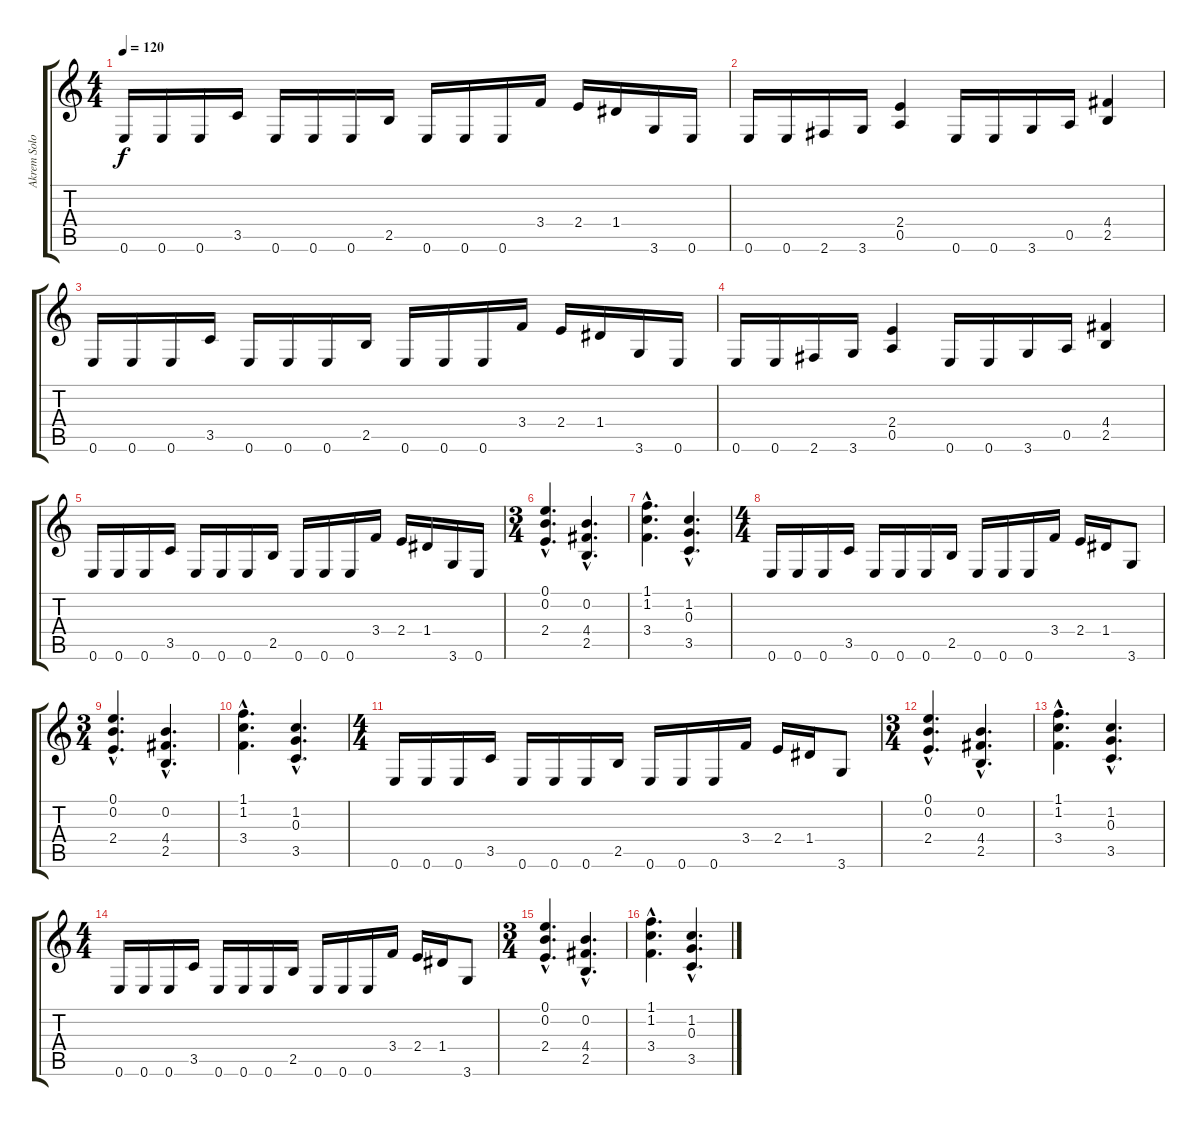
\track ("Akrem Solo" "Akrem Solo") {instrument overdrivenguitar}
\staff {score tabs}
\tuning (E4 B3 G3 D3 A2 E2) {hide}
\ts (4 4)
\tempo 120
\clef g2
\ks c
0.6.16{dy f} 0.6.16 0.6.16 3.5.16 0.6.16 0.6.16 0.6.16 2.5.16 0.6.16 0.6.16 0.6.16 3.4.16 2.4.16 1.4.16 3.6.16 0.6.16 |
0.6.16 0.6.16 2.6.16 3.6.16 (2.4 0.5).4 0.6.16 0.6.16 3.6.16 0.5.16 (4.4 2.5).4 |
0.6.16 0.6.16 0.6.16 3.5.16 0.6.16 0.6.16 0.6.16 2.5.16 0.6.16 0.6.16 0.6.16 3.4.16 2.4.16 1.4.16 3.6.16 0.6.16 |
0.6.16 0.6.16 2.6.16 3.6.16 (2.4 0.5).4 0.6.16 0.6.16 3.6.16 0.5.16 (4.4 2.5).4 |
0.6.16 0.6.16 0.6.16 3.5.16 0.6.16 0.6.16 0.6.16 2.5.16 0.6.16 0.6.16 0.6.16 3.4.16 2.4.16 1.4.16 3.6.16 0.6.16 |
\ts (3 4)
(0.1{hac} 0.2{hac} 2.4{hac}).4{d} (0.2{hac} 4.4{hac} 2.5{hac}).4{d} |
(1.1{hac} 1.2{hac} 3.4{hac}).4{d} (1.2{hac} 0.3{hac} 3.5{hac}).4{d} |
\ts (4 4)
0.6.16 0.6.16 0.6.16 3.5.16 0.6.16 0.6.16 0.6.16 2.5.16 0.6.16 0.6.16 0.6.16 3.4.16 2.4.16 1.4.16 3.6.8 |
\ts (3 4)
(0.1{hac} 0.2{hac} 2.4{hac}).4{d} (0.2{hac} 4.4{hac} 2.5{hac}).4{d} |
(1.1{hac} 1.2{hac} 3.4{hac}).4{d} (1.2{hac} 0.3{hac} 3.5{hac}).4{d} |
\ts (4 4)
0.6.16 0.6.16 0.6.16 3.5.16 0.6.16 0.6.16 0.6.16 2.5.16 0.6.16 0.6.16 0.6.16 3.4.16 2.4.16 1.4.16 3.6.8 |
\ts (3 4)
(0.1{hac} 0.2{hac} 2.4{hac}).4{d} (0.2{hac} 4.4{hac} 2.5{hac}).4{d} |
(1.1{hac} 1.2{hac} 3.4{hac}).4{d} (1.2{hac} 0.3{hac} 3.5{hac}).4{d} |
\ts (4 4)
0.6.16 0.6.16 0.6.16 3.5.16 0.6.16 0.6.16 0.6.16 2.5.16 0.6.16 0.6.16 0.6.16 3.4.16 2.4.16 1.4.16 3.6.8 |
\ts (3 4)
(0.1{hac} 0.2{hac} 2.4{hac}).4{d} (0.2{hac} 4.4{hac} 2.5{hac}).4{d} |
(1.1{hac} 1.2{hac} 3.4{hac}).4{d} (1.2{hac} 0.3{hac} 3.5{hac}).4{d}
